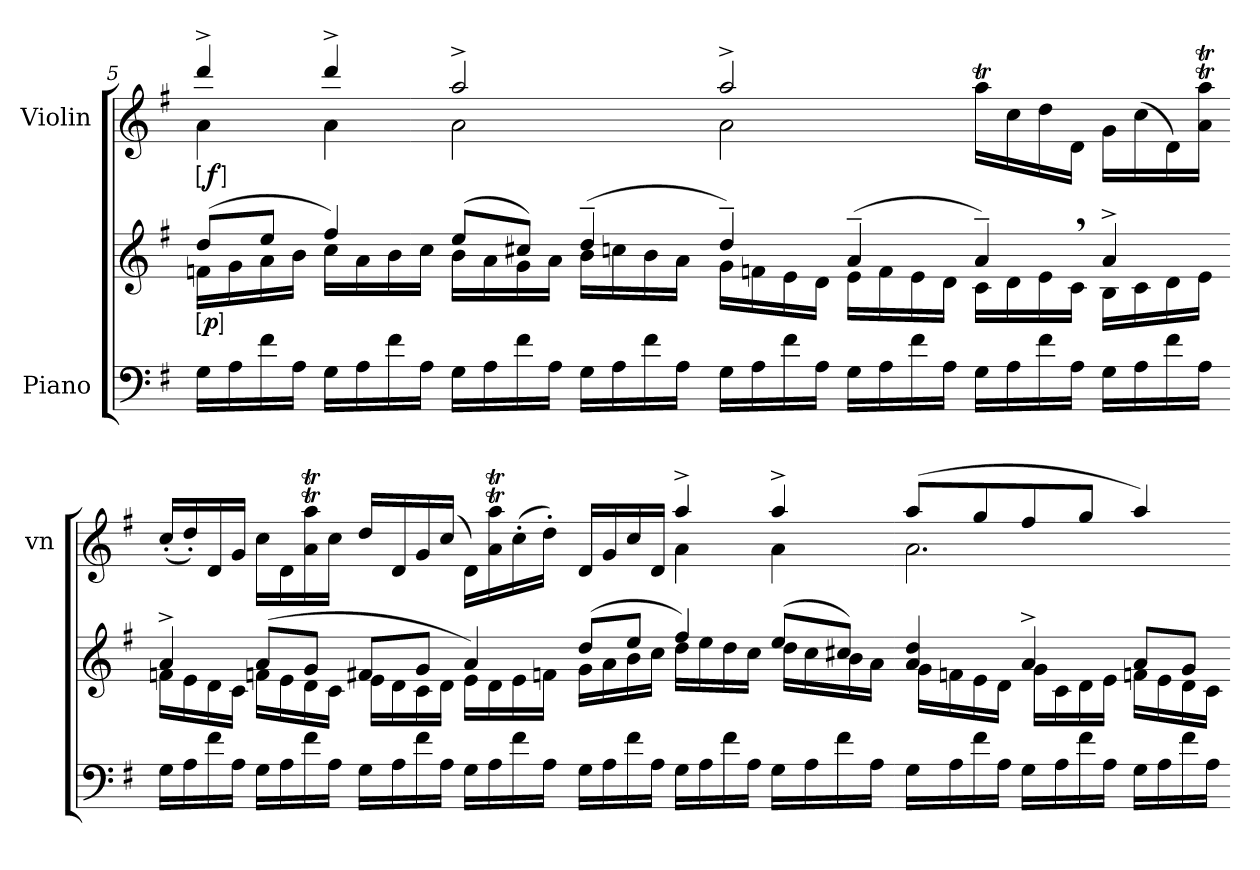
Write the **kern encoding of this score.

**kern	**kern	**dynam	**kern	**dynam
*part2	*part2	*part2	*part1	*part1
*staff3	*staff2	*staff2/3	*staff1	*staff1
*I"Piano	*	*	*I"Violin	*
*	*	*	*I'vn	*
*clefF4	*clefG2	*	*clefG2	*
*k[f#]	*k[f#]	*	*k[f#]	*
*G:	*G:	*	*G:	*
=5	=5	=5	=5	=5
*	*^	*	*^	*
!	!	!	!LO:DY:ed=brack	!	!	!LO:DY:ed=brack
16GLL	(8ddL	16fnLL	p	4ddd^	4a	f
16A	.	16g	.	.	.	.
16f#	8eeJ	16a	.	.	.	.
16AJJ	.	16bJJ	.	.	.	.
16GLL	4ff#i)	16ccLL	.	4ddd^	4a	.
16A	.	16a	.	.	.	.
16f#	.	16b	.	.	.	.
16AJJ	.	16ccJJ	.	.	.	.
16GLL	(8eeL	16bLL	.	2aa^	2a	.
16A	.	16a	.	.	.	.
16f#	8cc#XJ)	16g	.	.	.	.
16AJJ	.	16aJJ	.	.	.	.
16GLL	(4dd~	16bLL	.	.	.	.
16A	.	16ccn	.	.	.	.
16f#	.	16b	.	.	.	.
16AJJ	.	16aJJ	.	.	.	.
=-	=-	=-	=-	=-	=-	=-
16GLL	4dd~)	16gLL	.	2aa^	2a	.
16A	.	16fn	.	.	.	.
16f#	.	16e	.	.	.	.
16AJJ	.	16dJJ	.	.	.	.
16GLL	(4a~	16eLL	.	.	.	.
16A	.	16f	.	.	.	.
16f#	.	16e	.	.	.	.
16AJJ	.	16dJJ	.	.	.	.
16GLL	4a~,)	16cLL	.	16aaTLL	2ryy	.
16A	.	16d	.	16cc	.	.
16f#	.	16e	.	16dd	.	.
16AJJ	.	16cJJ	.	16dJJ	.	.
16GLL	4a^	16BLL	.	16gLL	.	.
16A	.	16c	.	(16cc	.	.
16f#	.	16d	.	16d)	.	.
16AJJ	.	16eJJ	.	16aT 16aaTJJ	.	.
*	*	*	*	*v	*v	*
=-	=-	=-	=-	=-	=-
16GLL	4a^	16fnLL	.	(16cc'LL	.
16A	.	16e	.	16dd')	.
16f#	.	16d	.	16d	.
16AJJ	.	16cJJ	.	16gJJ	.
16GLL	(8aL	16fnLL	.	16ccLL	.
16A	.	16e	.	16d	.
16f#	8gJ	16d	.	16aT 16aaT	.
16AJJ	.	16cJJ	.	16ccJJ	.
16GLL	8f#XL	16eLL	.	16ddLL	.
16A	.	16d	.	16d	.
16f#	8gJ	16c	.	16g	.
16AJJ	.	16dJJ	.	(16ccJJ	.
16GLL	4a)	16eLL	.	16dLL)	.
16A	.	16d	.	16aT 16aaT	.
16f#	.	16e	.	(16cc'	.
16AJJ	.	16fnJJ	.	16dd'JJ)	.
=-	=-	=-	=-	=-	=-
*	*	*	*	*^	*
16GLL	(8ddL	16gLL	.	16dLL	4ryy	.
16A	.	16a	.	16g	.	.
16f#	8eeJ	16b	.	16cc	.	.
16AJJ	.	16ccJJ	.	16dJJ	.	.
16GLL	4ff#i)	16ddLL	.	4aa^	4a	.
16A	.	16ee	.	.	.	.
16f#	.	16dd	.	.	.	.
16AJJ	.	16ccJJ	.	.	.	.
16GLL	(8eeL	16ddLL	.	4aa^	4a	.
16A	.	16cc	.	.	.	.
16f#	8cc#XJ)	16b	.	.	.	.
16AJJ	.	16aJJ	.	.	.	.
=-	=-	=-	=-	=-	=-	=-
16GLL	4a 4dd	16gLL	.	(8aaL	2.a	.
16A	.	16fn	.	.	.	.
16f#	.	16e	.	8gg	.	.
16AJJ	.	16dJJ	.	.	.	.
16GLL	4a^	16gLL	.	8ff#	.	.
16A	.	16c	.	.	.	.
16f#	.	16d	.	8ggJ	.	.
16AJJ	.	16eJJ	.	.	.	.
16GLL	8ajL	16fnLL	.	4aa)	.	.
16A	.	16e	.	.	.	.
16f#	8gJ	16d	.	.	.	.
16AJJ	.	16cJJ	.	.	.	.
*	*v	*v	*	*	*	*
*	*	*	*v	*v	*
=-	=-	=-	=-	=-
*-	*-	*-	*-	*-
